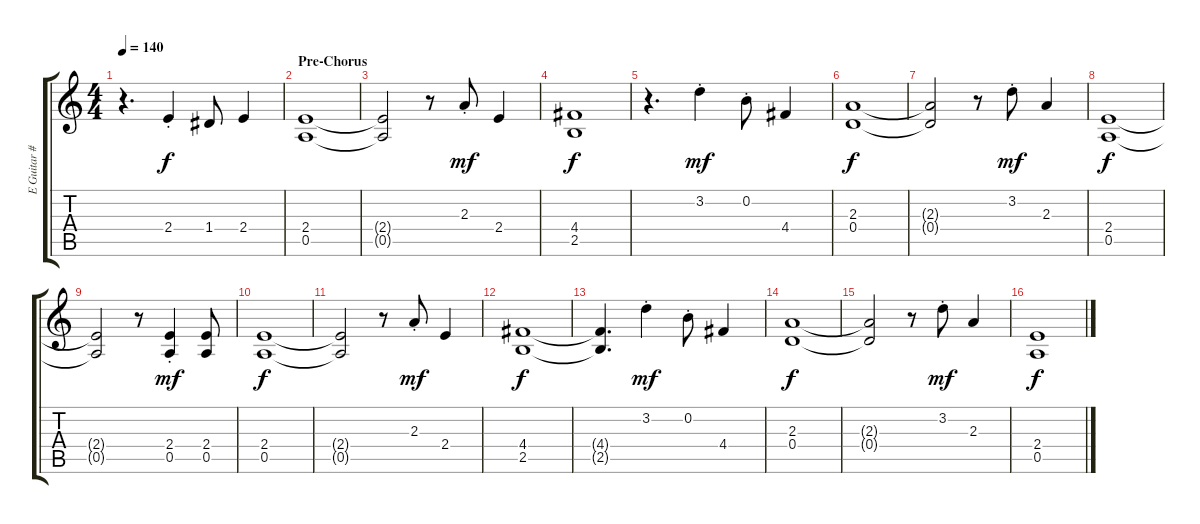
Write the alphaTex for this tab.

\track ("E Guitar #1" "E Guitar #") {instrument overdrivenguitar}
\staff {score tabs}
\tuning (E4 B3 G3 D3 A2 E2) {hide}
\ts (4 4)
\tempo 140
\clef g2
\ks c
r.4{d dy ff} 2.4{st}.4{dy f} 1.4.8 2.4.4 |
\section ("" "Pre-Chorus")
(2.4 0.5).1 |
(2.4{t} 0.5{t}).2 r.8 2.3{st}.8{dy mf} 2.4.4 |
(4.4 2.5).1{dy f} |
r.4{d} 3.2{st}.4{dy mf} 0.2{st}.8 4.4.4 |
(2.3 0.4).1{dy f} |
(2.3{t} 0.4{t}).2 r.8 3.2{st}.8{dy mf} 2.3.4 |
(2.4 0.5).1{dy f} |
(2.4{t} 0.5{t}).2 r.8 (2.4{st} 0.5{st}).4{dy mf} (2.4 0.5).8 |
(2.4 0.5).1{dy f} |
(2.4{t} 0.5{t}).2 r.8 2.3{st}.8{dy mf} 2.4.4 |
(4.4 2.5).1{dy f} |
(4.4{t} 2.5{t}).4{d} 3.2{st}.4{dy mf} 0.2{st}.8 4.4.4 |
(2.3 0.4).1{dy f} |
(2.3{t} 0.4{t}).2 r.8 3.2{st}.8{dy mf} 2.3.4 |
(2.4 0.5).1{dy f}
